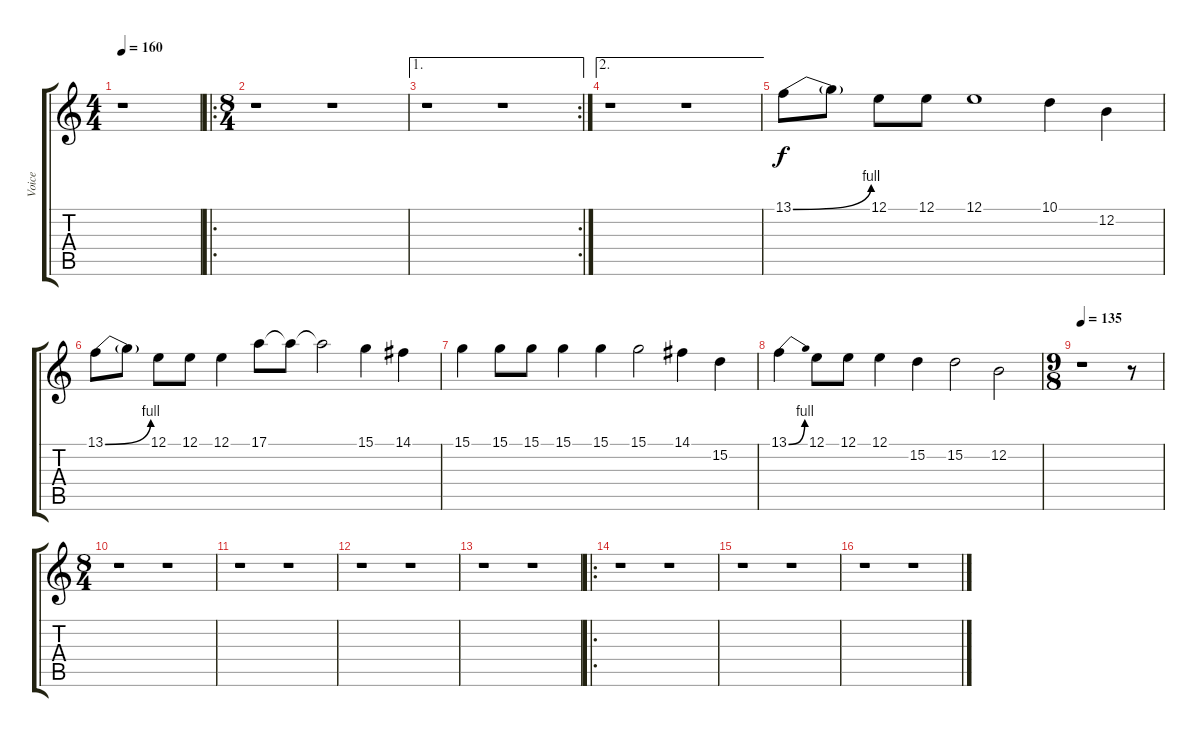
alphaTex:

\track ("Voice" "Voice") {instrument cello}
\staff {score tabs}
\tuning (E4 B3 G3 D3 A2 E2) {hide}
\ts (4 4)
\tempo 160
\clef g2
\ks c
r.1{dy f instrument cello} |
\ro
\ts (8 4)
r.1 r.1 |
\ae 1
\rc 2
r.1 r.1 |
\ae 2
r.1 r.1 |
13.1{be (bend 0 0 60 4)}.8 13.1{t}.8 12.1.8 12.1.8 12.1.1 10.1.4 12.2.4 |
13.1{be (bend 0 0 60 4)}.8 13.1{t}.8 12.1.8 12.1.8 12.1.4 17.1.8 17.1{t}.8 17.1{t}.2 15.1.4 14.1.4 |
15.1.4 15.1.8 15.1.8 15.1.4 15.1.4 15.1.2 14.1.4 15.2.4 |
13.1{be (bend 0 0 60 4)}.4 12.1.8 12.1.8 12.1.4 15.2.4 15.2.2 12.2.2 |
\ts (9 8)
\tempo 135
r.1 r.8 |
\ts (8 4)
r.1 r.1 |
r.1 r.1 |
r.1 r.1 |
r.1 r.1 |
\ro
r.1 r.1 |
r.1 r.1 |
r.1 r.1
